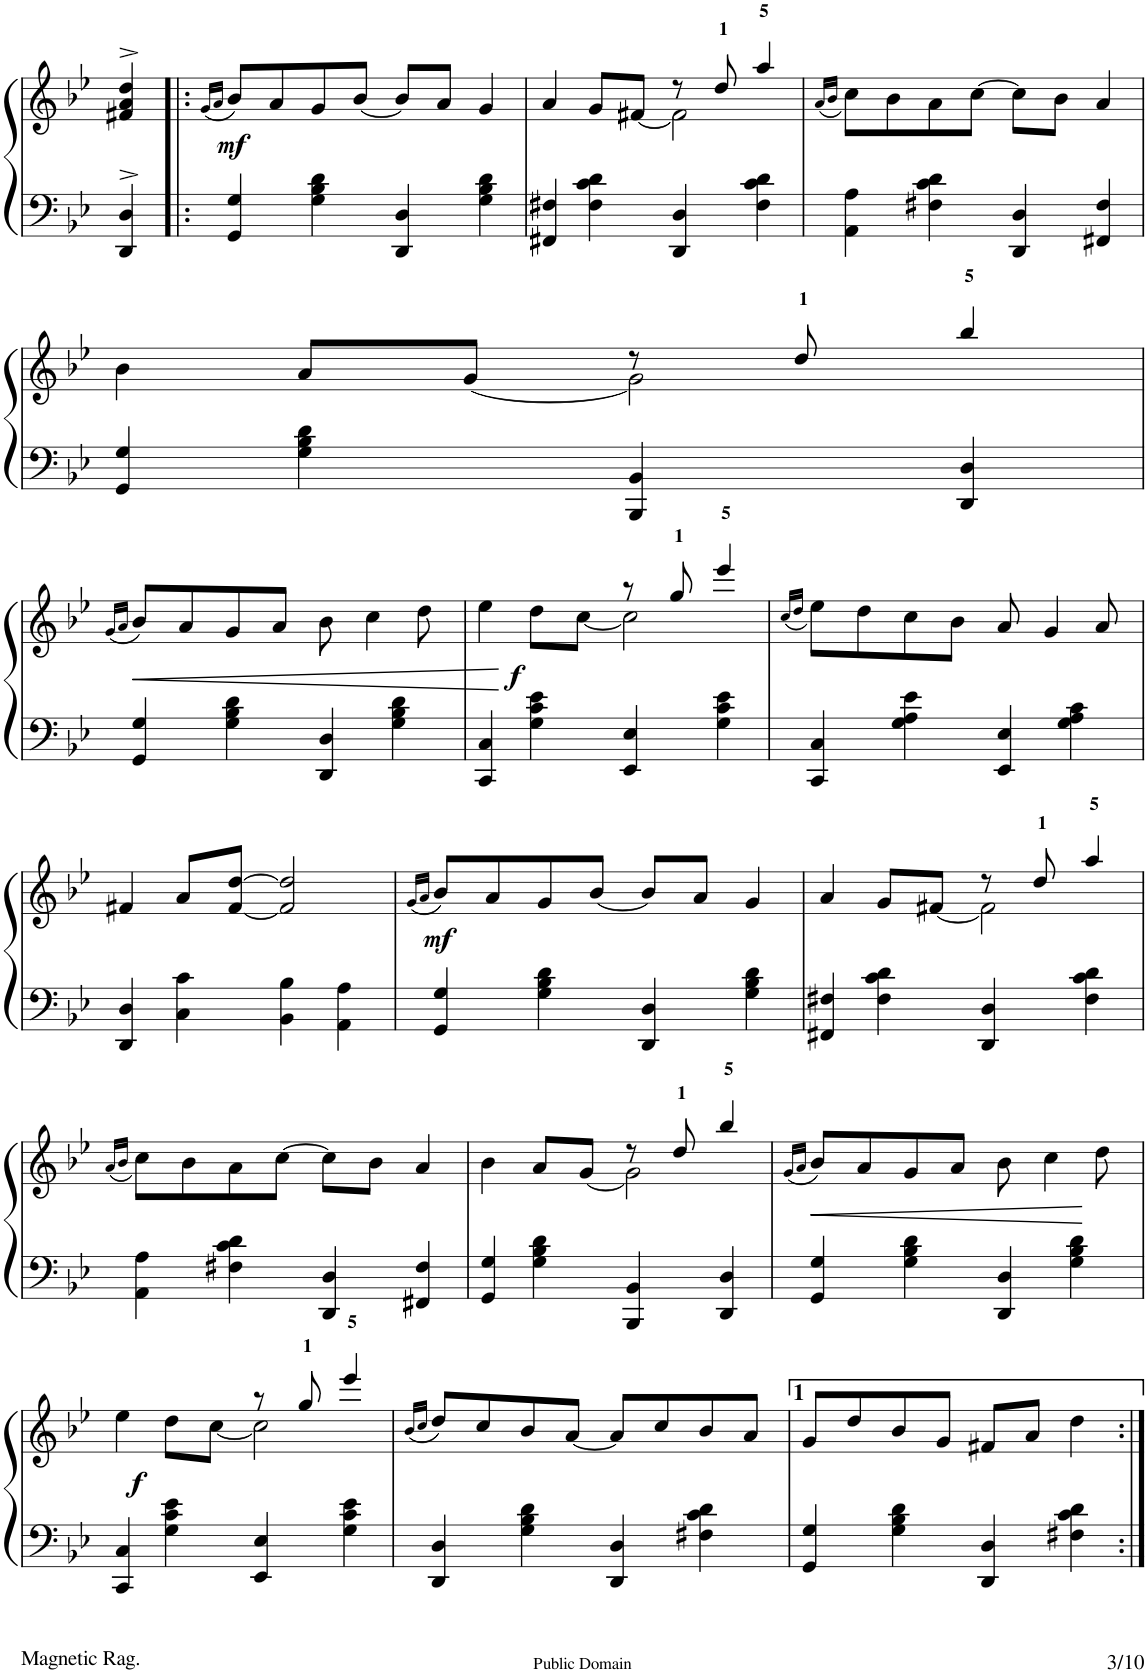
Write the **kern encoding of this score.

**kern	**kern	**dynam
*part1	*part1	*part1
*staff2	*staff1	*staff1/2
*I"Piano	*	*
*I'Pno.	*	*
!!LO:PB:g=z
*clefF4	*clefG2	*
*k[b-e-]	*k[b-e-]	*
*B-:	*B-:	*
*M4/4	*M4/4	*
*met(c)	*met(c)	*
=22	=22	=22
4DD/^> 4D/^>	4f#X/^> 4a/^> 4dd/^>	.
=23!|:	=23!|:	=23!|:
.	(16qg/LL	.
.	16qa/JJ	.
!	!	!LO:DY:b
4GG/ 4G/	8b-/L)	mf
.	8a/	.
4G\ 4B-\ 4d\	8g/	.
.	[8b-/J	.
4DD/ 4D/	8b-/L]	.
.	8a/J	.
4G\ 4B-\ 4d\	4g/	.
=24	=24	=24
*	*^	*
4FF#X/ 4F#X/	4a/	2ryy	.
4F#\ 4c\ 4d\	8g/L	.	.
.	[8f#X/J	.	.
4DD/ 4D/	8r	2f#\]	.
.	8dd/	.	.
4F#\ 4c\ 4d\	4aa/	.	.
*	*v	*v	*
=25	=25	=25
.	(16qa/LL	.
.	16qb-/JJ	.
4AA\ 4A\	8cc\L)	.
.	8b-\	.
4F#X\ 4c\ 4d\	8a\	.
.	[8cc\J	.
4DD/ 4D/	8cc\L]	.
.	8b-\J	.
4FF#X/ 4F#/	4a/	.
!!LO:LB:g=z
=26	=26	=26
*	*^	*
4GG/ 4G/	4b-\	2ryy	.
4G\ 4B-\ 4d\	8a/L	.	.
.	[8g/J	.	.
4BBB-/ 4BB-/	8r	2g\]	.
.	8dd/	.	.
4DD/ 4D/	4bb-/	.	.
*	*v	*v	*
!!LO:LB:g=z
=27	=27	=27
.	(16qg/LL	.
.	16qa/JJ	.
4GG/ 4G/	8b-/L)	.
.	8a/	.
4G\ 4B-\ 4d\	8g/	.
.	8a/J	.
4DD/ 4D/	8b-\	.
.	4cc\	.
4G\ 4B-\ 4d\	.	.
.	8dd\	.
=28	=28	=28
*	*^	*
!	!	!	!LO:DY:b
4CC/ 4C/	4ee-\	2ryy	f
4G\ 4c\ 4e-\	8dd\L	.	.
.	[8cc\J	.	.
4EE-/ 4E-/	8r	2cc\]	.
.	8gg/	.	.
4G\ 4c\ 4e-\	4eee-/	.	.
*	*v	*v	*
=29	=29	=29
.	(16qcc/LL	.
.	16qdd/JJ	.
4CC/ 4C/	8ee-\L)	.
.	8dd\	.
4G\ 4A\ 4e-\	8cc\	.
.	8b-\J	.
4EE-/ 4E-/	8a/	.
.	4g/	.
4G\ 4A\ 4c\	.	.
.	8a/	.
!!LO:LB:g=z
=30	=30	=30
4DD/ 4D/	4f#X/	.
4C\ 4c\	8a/L	.
.	[8f#/ [8dd/J	.
4BB-\ 4B-\	2f#/] 2dd/]	.
4AA\ 4A\	.	.
=31	=31	=31
.	(16qg/LL	.
.	16qa/JJ	.
!	!	!LO:DY:b
4GG/ 4G/	8b-/L)	mf
.	8a/	.
4G\ 4B-\ 4d\	8g/	.
.	[8b-/J	.
4DD/ 4D/	8b-/L]	.
.	8a/J	.
4G\ 4B-\ 4d\	4g/	.
=32	=32	=32
*	*^	*
4FF#X/ 4F#X/	4a/	2ryy	.
4F#\ 4c\ 4d\	8g/L	.	.
.	[8f#X/J	.	.
4DD/ 4D/	8r	2f#\]	.
.	8dd/	.	.
4F#\ 4c\ 4d\	4aa/	.	.
*	*v	*v	*
!!LO:LB:g=z
=33	=33	=33
.	(16qa/LL	.
.	16qb-/JJ	.
4AA\ 4A\	8cc\L)	.
.	8b-\	.
4F#X\ 4c\ 4d\	8a\	.
.	[8cc\J	.
4DD/ 4D/	8cc\L]	.
.	8b-\J	.
4FF#X/ 4F#/	4a/	.
=34	=34	=34
*	*^	*
4GG/ 4G/	4b-\	2ryy	.
4G\ 4B-\ 4d\	8a/L	.	.
.	[8g/J	.	.
4BBB-/ 4BB-/	8r	2g\]	.
.	8dd/	.	.
4DD/ 4D/	4bb-/	.	.
*	*v	*v	*
=35	=35	=35
.	(16qg/LL	.
.	16qa/JJ	.
4GG/ 4G/	8b-/L)	.
.	8a/	.
4G\ 4B-\ 4d\	8g/	.
.	8a/J	.
4DD/ 4D/	8b-\	.
.	4cc\	.
4G\ 4B-\ 4d\	.	.
.	8dd\	.
!!LO:LB:g=z
=36	=36	=36
*	*^	*
!	!	!	!LO:DY:b
4CC/ 4C/	4ee-\	2ryy	f
4G\ 4c\ 4e-\	8dd\L	.	.
.	[8cc\J	.	.
4EE-/ 4E-/	8r	2cc\]	.
.	8gg/	.	.
4G\ 4c\ 4e-\	4eee-/	.	.
*	*v	*v	*
=37	=37	=37
.	(16qb-/LL	.
.	16qcc/JJ	.
4DD/ 4D/	8dd/L)	.
.	8cc/	.
4G\ 4B-\ 4d\	8b-/	.
.	[8a/J	.
4DD/ 4D/	8a/L]	.
.	8cc/	.
4F#X\ 4c\ 4d\	8b-/	.
.	8a/J	.
=38	=38	=38
4GG/ 4G/	8g/L	.
.	8dd/	.
4G\ 4B-\ 4d\	8b-/	.
.	8g/J	.
4DD/ 4D/	8f#X/L	.
.	8a/J	.
4F#X\ 4c\ 4d\	4dd\	.
=:|!	=:|!	=:|!
*-	*-	*-
